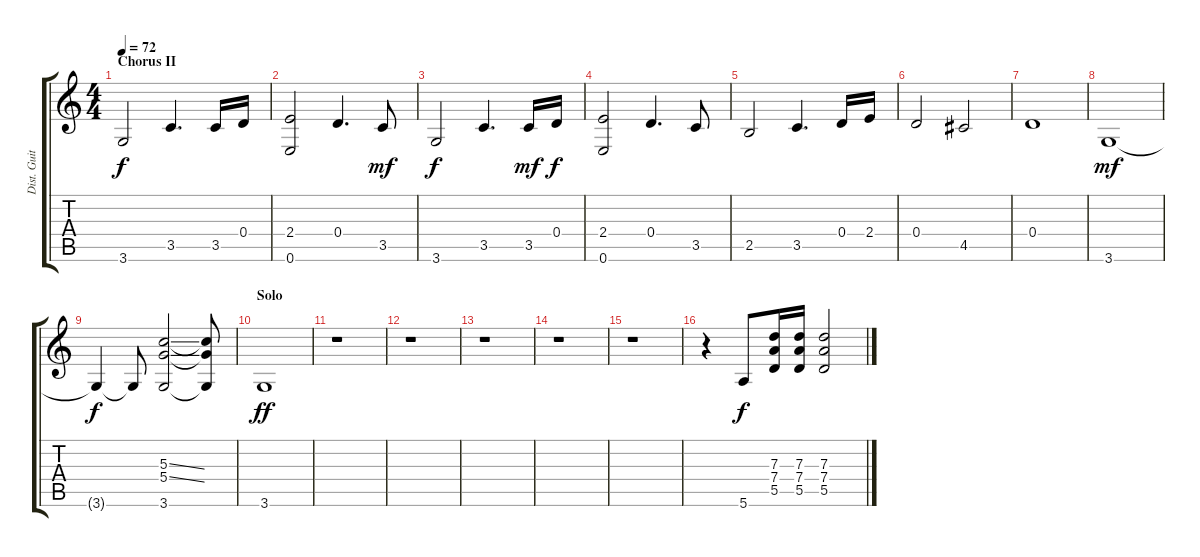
\track ("Dist. Guitar (May)" "Dist. Guit") {instrument distortionguitar}
\staff {score tabs}
\tuning (E4 B3 G3 D3 A2 E2) {hide}
\ts (4 4)
\section ("" "Chorus II")
\tempo 72
\clef g2
\ks c
3.6.2{dy f} 3.5.4{d} 3.5.16 0.4.16 |
(2.4 0.6).2 0.4.4{d} 3.5.8{dy mf} |
3.6.2{dy f} 3.5.4{d} 3.5.16{dy mf} 0.4.16{dy f} |
(2.4 0.6).2 0.4.4{d} 3.5.8 |
2.5.2 3.5.4{d} 0.4.16 2.4.16 |
0.4.2 4.5.2 |
0.4.1 |
3.6.1{dy mf} |
3.6{t}.4{dy f} 3.6{t}.8 (5.3{ss} 5.4{ss} 3.6).2{volume 6} (5.3{t} 5.4{t} 3.6{t}).8 |
\section ("" "Solo")
3.6.1{dy ff volume 13} |
r.1 |
r.1 |
r.1 |
r.1 |
r.1 |
r.4 5.6.8{dy f balance 1} (7.3 7.4 5.5).16 (7.3 7.4 5.5).16 (7.3 7.4 5.5).2
